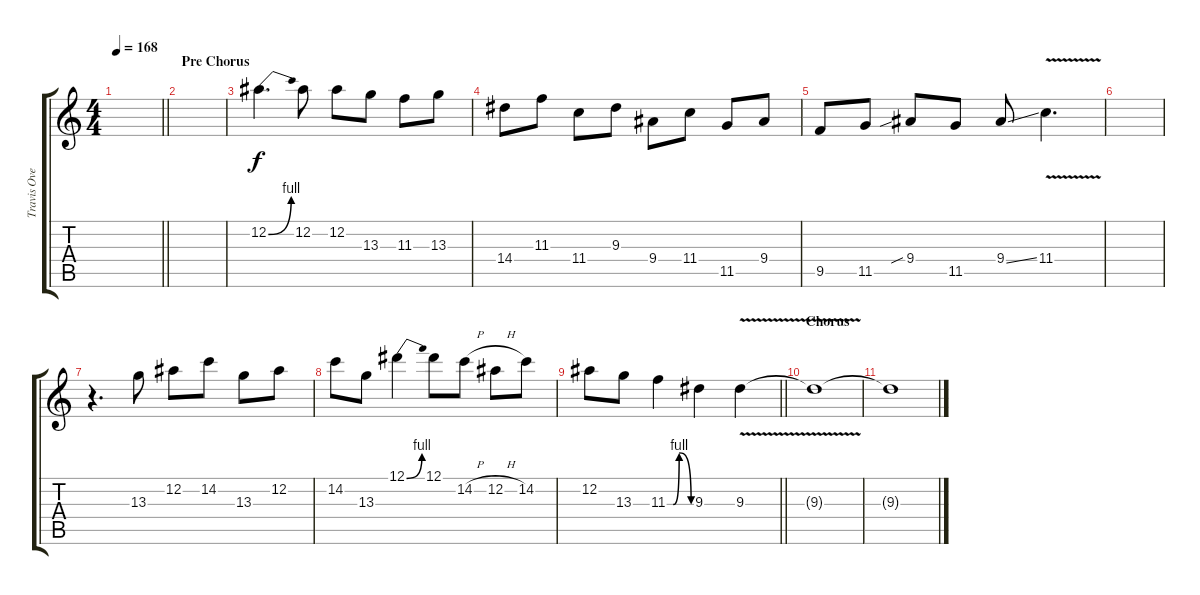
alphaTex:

\track ("Travis Overdub" "Travis Ove") {instrument overdrivenguitar}
\staff {score tabs}
\tuning (Eb4 Bb3 Gb3 Db3 Ab2 Eb2) {hide}
\ts (4 4)
\tempo 168
\clef g2
\barLineRight lightlight
\ks c
|
\section ("" "Pre Chorus")
|
12.2{be (bend 0 0 60 4)}.4{d} 12.2.8 12.2.8 13.3.8 11.3.8 13.3.8 |
14.4.8 11.3.8 11.4.8 9.3.8 9.4.8 11.4.8 11.5.8 9.4.8 |
9.5.8 11.5.8 9.4{sib}.8 11.5.8 9.4{ss}.8 11.4{v}.4{d} |
|
r.4{d} 13.3.8 12.2.8 14.2.8 13.3.8 12.2.8 |
14.2.8 13.3.8 12.1{be (bend 0 0 60 4)}.4 12.1.8 14.2{h}.8 12.2{h}.8 14.2.8 |
\barLineRight lightlight
12.2.8 13.3.8 11.3{be (custom 0 0 15 0 30 4 60 0)}.4 9.3.4 9.3{v}.4 |
\section ("" "Chorus")
9.3{t}.1 |
9.3{t}.1
